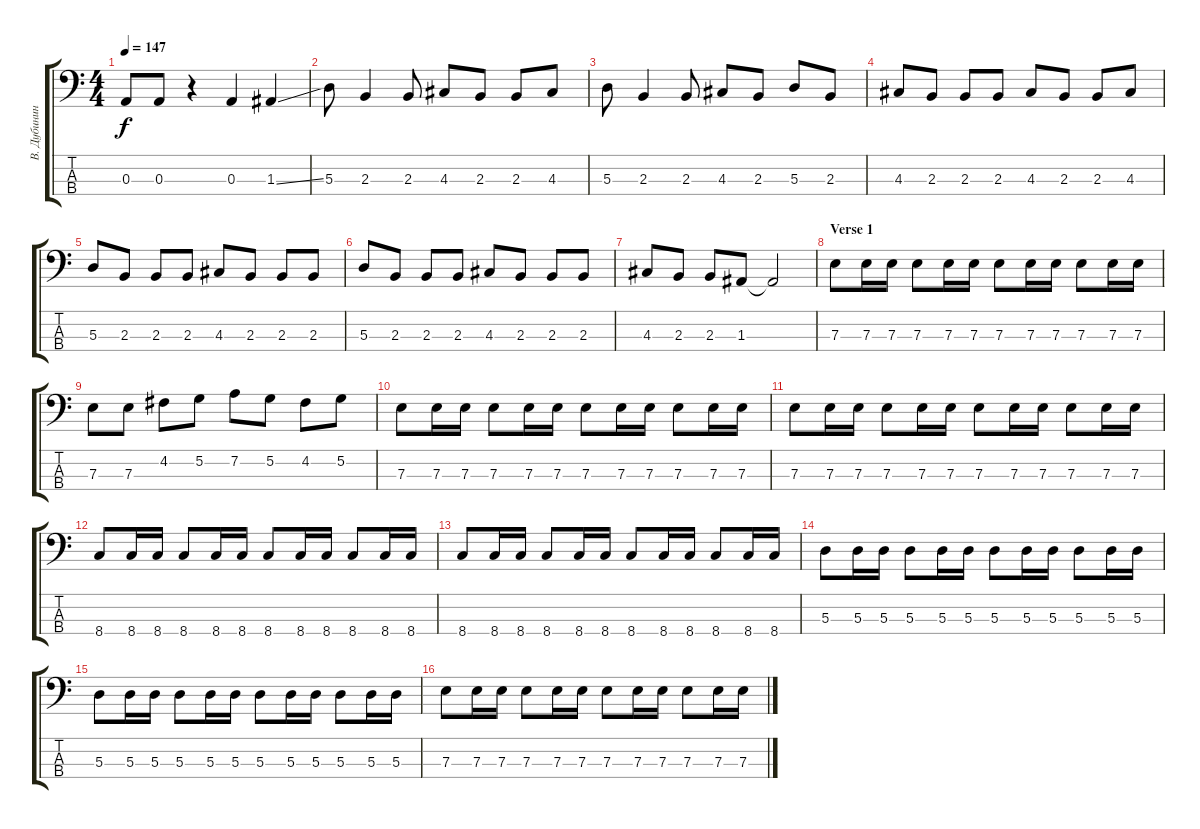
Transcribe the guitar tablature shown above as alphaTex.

\track ("В. Дубинин" "В. Дубинин") {instrument electricbassfinger}
\staff {score tabs}
\tuning (G2 D2 A1 E1) {hide}
\ts (4 4)
\tempo 147
\clef f4
\ks c
0.3.8{dy f} 0.3.8 r.4 0.3.4 1.3{ss}.4 |
5.3.8 2.3.4 2.3.8 4.3.8 2.3.8 2.3.8 4.3.8 |
5.3.8 2.3.4 2.3.8 4.3.8 2.3.8 5.3.8 2.3.8 |
4.3.8 2.3.8 2.3.8 2.3.8 4.3.8 2.3.8 2.3.8 4.3.8 |
5.3.8 2.3.8 2.3.8 2.3.8 4.3.8 2.3.8 2.3.8 2.3.8 |
5.3.8 2.3.8 2.3.8 2.3.8 4.3.8 2.3.8 2.3.8 2.3.8 |
4.3.8 2.3.8 2.3.8 1.3.8 1.3{t}.2 |
\section ("" "Verse 1")
7.3.8 7.3.16 7.3.16 7.3.8 7.3.16 7.3.16 7.3.8 7.3.16 7.3.16 7.3.8 7.3.16 7.3.16 |
7.3.8 7.3.8 4.2.8 5.2.8 7.2.8 5.2.8 4.2.8 5.2.8 |
7.3.8 7.3.16 7.3.16 7.3.8 7.3.16 7.3.16 7.3.8 7.3.16 7.3.16 7.3.8 7.3.16 7.3.16 |
7.3.8 7.3.16 7.3.16 7.3.8 7.3.16 7.3.16 7.3.8 7.3.16 7.3.16 7.3.8 7.3.16 7.3.16 |
8.4.8 8.4.16 8.4.16 8.4.8 8.4.16 8.4.16 8.4.8 8.4.16 8.4.16 8.4.8 8.4.16 8.4.16 |
8.4.8 8.4.16 8.4.16 8.4.8 8.4.16 8.4.16 8.4.8 8.4.16 8.4.16 8.4.8 8.4.16 8.4.16 |
5.3.8 5.3.16 5.3.16 5.3.8 5.3.16 5.3.16 5.3.8 5.3.16 5.3.16 5.3.8 5.3.16 5.3.16 |
5.3.8 5.3.16 5.3.16 5.3.8 5.3.16 5.3.16 5.3.8 5.3.16 5.3.16 5.3.8 5.3.16 5.3.16 |
7.3.8 7.3.16 7.3.16 7.3.8 7.3.16 7.3.16 7.3.8 7.3.16 7.3.16 7.3.8 7.3.16 7.3.16
